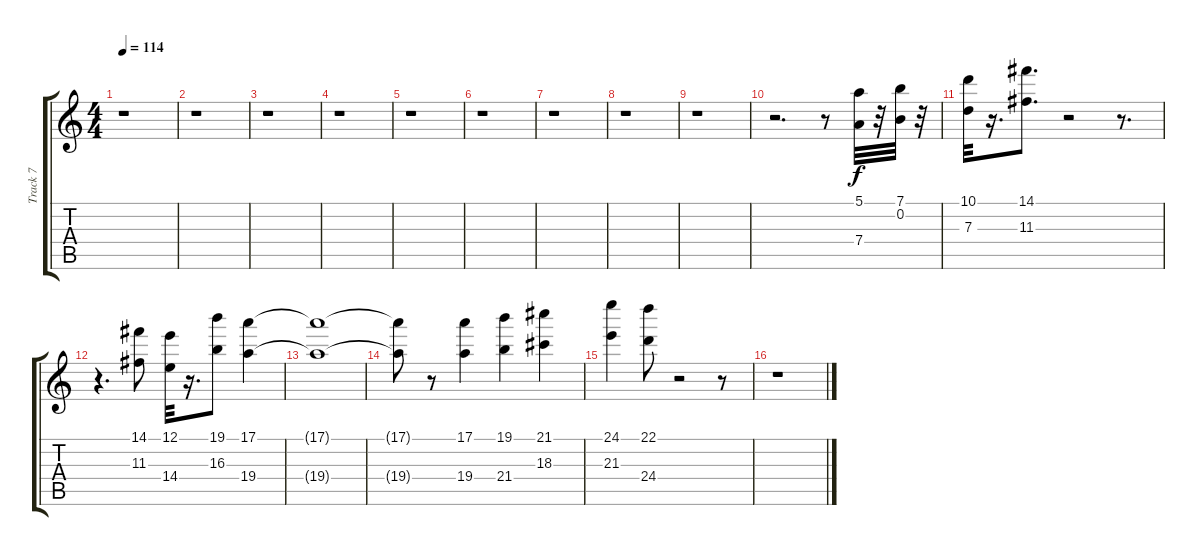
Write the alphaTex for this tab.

\track ("Track 7" "Track 7") {instrument overdrivenguitar}
\staff {score tabs}
\tuning (E4 B3 G3 D3 A2 E2) {hide}
\ts (4 4)
\tempo 114
\clef g2
\ks c
r.1{dy f} |
r.1 |
r.1 |
r.1 |
r.1 |
r.1 |
r.1 |
r.1 |
r.1 |
r.2{d} r.8 (5.1 7.4).32 r.32 (7.1 0.2).32 r.32 |
(10.1 7.3).32 r.16{d} (14.1 11.3).8{d} r.2 r.8{d} |
r.4{d} (14.1 11.3).8 (12.1 14.4).32 r.16{d} (19.1 16.3).8 (17.1 19.4).4 |
(17.1{t} 19.4{t}).1 |
(17.1{t} 19.4{t}).8 r.8 (17.1 19.4).4 (19.1 21.4).4 (21.1 18.3).4 |
(24.1 21.3).4 (22.1 24.4).8 r.2 r.8 |
r.1
